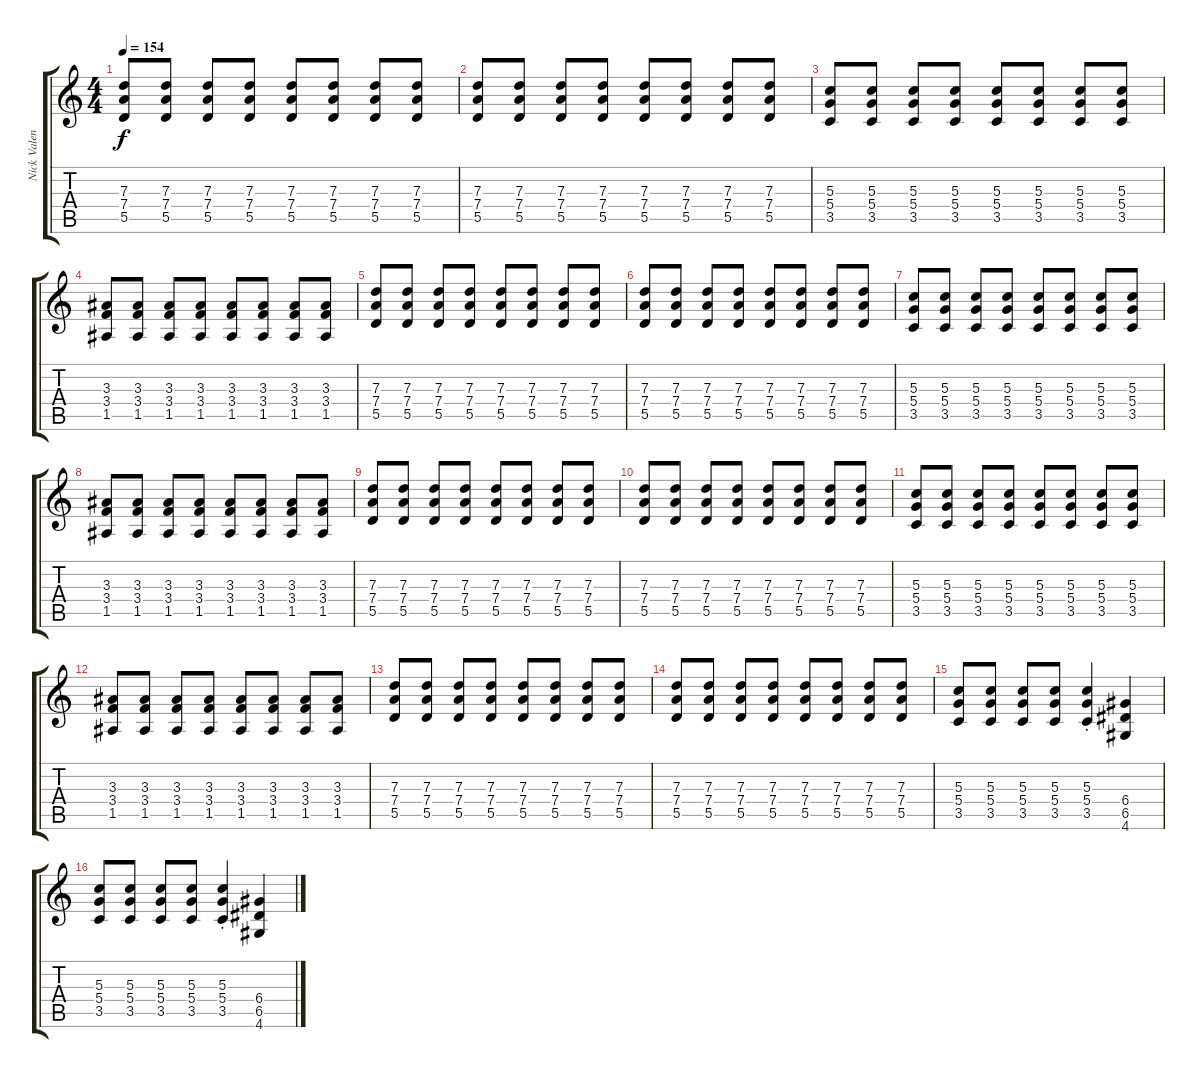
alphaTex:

\track ("Nick Valensi" "Nick Valen") {instrument distortionguitar}
\staff {score tabs}
\tuning (E4 B3 G3 D3 A2 E2) {hide}
\ts (4 4)
\tempo 154
\clef g2
\ks c
(7.3 7.4 5.5).8{dy f} (7.3 7.4 5.5).8 (7.3 7.4 5.5).8 (7.3 7.4 5.5).8 (7.3 7.4 5.5).8 (7.3 7.4 5.5).8 (7.3 7.4 5.5).8 (7.3 7.4 5.5).8 |
(7.3 7.4 5.5).8 (7.3 7.4 5.5).8 (7.3 7.4 5.5).8 (7.3 7.4 5.5).8 (7.3 7.4 5.5).8 (7.3 7.4 5.5).8 (7.3 7.4 5.5).8 (7.3 7.4 5.5).8 |
(5.3 5.4 3.5).8 (5.3 5.4 3.5).8 (5.3 5.4 3.5).8 (5.3 5.4 3.5).8 (5.3 5.4 3.5).8 (5.3 5.4 3.5).8 (5.3 5.4 3.5).8 (5.3 5.4 3.5).8 |
(3.3 3.4 1.5).8 (3.3 3.4 1.5).8 (3.3 3.4 1.5).8 (3.3 3.4 1.5).8 (3.3 3.4 1.5).8 (3.3 3.4 1.5).8 (3.3 3.4 1.5).8 (3.3 3.4 1.5).8 |
(7.3 7.4 5.5).8 (7.3 7.4 5.5).8 (7.3 7.4 5.5).8 (7.3 7.4 5.5).8 (7.3 7.4 5.5).8 (7.3 7.4 5.5).8 (7.3 7.4 5.5).8 (7.3 7.4 5.5).8 |
(7.3 7.4 5.5).8 (7.3 7.4 5.5).8 (7.3 7.4 5.5).8 (7.3 7.4 5.5).8 (7.3 7.4 5.5).8 (7.3 7.4 5.5).8 (7.3 7.4 5.5).8 (7.3 7.4 5.5).8 |
(5.3 5.4 3.5).8 (5.3 5.4 3.5).8 (5.3 5.4 3.5).8 (5.3 5.4 3.5).8 (5.3 5.4 3.5).8 (5.3 5.4 3.5).8 (5.3 5.4 3.5).8 (5.3 5.4 3.5).8 |
(3.3 3.4 1.5).8 (3.3 3.4 1.5).8 (3.3 3.4 1.5).8 (3.3 3.4 1.5).8 (3.3 3.4 1.5).8 (3.3 3.4 1.5).8 (3.3 3.4 1.5).8 (3.3 3.4 1.5).8 |
(7.3 7.4 5.5).8 (7.3 7.4 5.5).8 (7.3 7.4 5.5).8 (7.3 7.4 5.5).8 (7.3 7.4 5.5).8 (7.3 7.4 5.5).8 (7.3 7.4 5.5).8 (7.3 7.4 5.5).8 |
(7.3 7.4 5.5).8 (7.3 7.4 5.5).8 (7.3 7.4 5.5).8 (7.3 7.4 5.5).8 (7.3 7.4 5.5).8 (7.3 7.4 5.5).8 (7.3 7.4 5.5).8 (7.3 7.4 5.5).8 |
(5.3 5.4 3.5).8 (5.3 5.4 3.5).8 (5.3 5.4 3.5).8 (5.3 5.4 3.5).8 (5.3 5.4 3.5).8 (5.3 5.4 3.5).8 (5.3 5.4 3.5).8 (5.3 5.4 3.5).8 |
(3.3 3.4 1.5).8 (3.3 3.4 1.5).8 (3.3 3.4 1.5).8 (3.3 3.4 1.5).8 (3.3 3.4 1.5).8 (3.3 3.4 1.5).8 (3.3 3.4 1.5).8 (3.3 3.4 1.5).8 |
(7.3 7.4 5.5).8 (7.3 7.4 5.5).8 (7.3 7.4 5.5).8 (7.3 7.4 5.5).8 (7.3 7.4 5.5).8 (7.3 7.4 5.5).8 (7.3 7.4 5.5).8 (7.3 7.4 5.5).8 |
(7.3 7.4 5.5).8 (7.3 7.4 5.5).8 (7.3 7.4 5.5).8 (7.3 7.4 5.5).8 (7.3 7.4 5.5).8 (7.3 7.4 5.5).8 (7.3 7.4 5.5).8 (7.3 7.4 5.5).8 |
(5.3 5.4 3.5).8 (5.3 5.4 3.5).8 (5.3 5.4 3.5).8 (5.3 5.4 3.5).8 (5.3{st} 5.4{st} 3.5{st}).4 (6.4 6.5 4.6).4 |
(5.3 5.4 3.5).8 (5.3 5.4 3.5).8 (5.3 5.4 3.5).8 (5.3 5.4 3.5).8 (5.3{st} 5.4{st} 3.5{st}).4 (6.4 6.5 4.6).4
